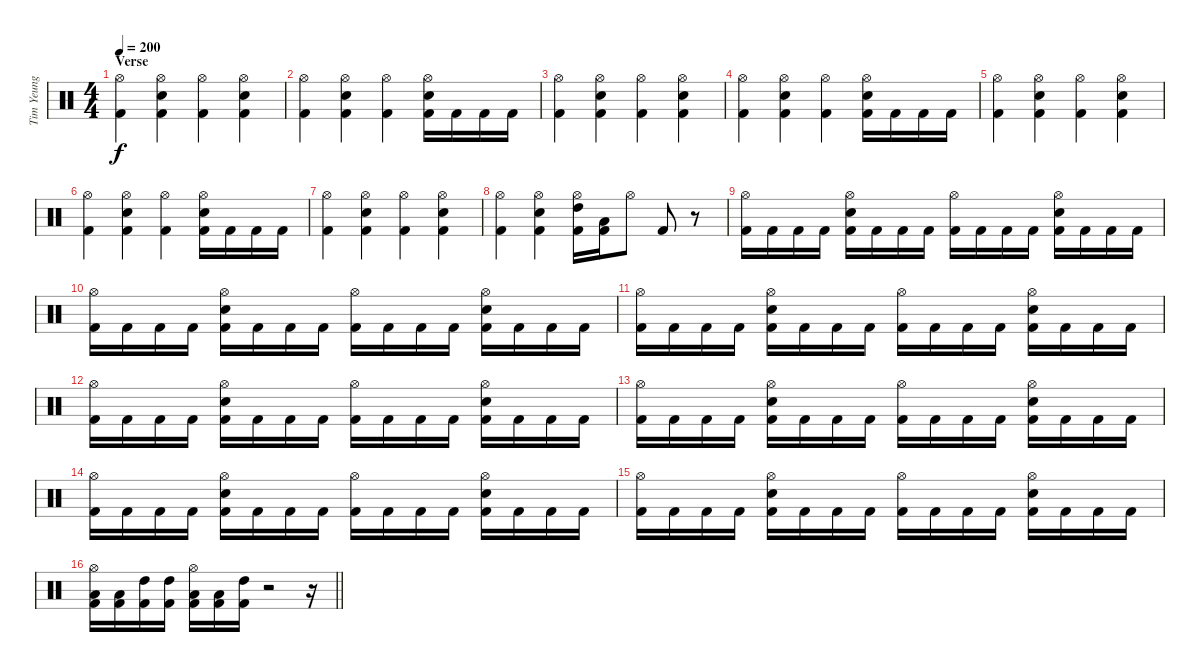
\track ("Tim Yeung" "Tim Yeung") {instrument percussion}
\staff {score}
\articulation defaults
\ts (4 4)
\section ("" "Verse")
\tempo 200
\clef neutral
\ks c
("Hi-Hat (open)" "Kick (hit) 2").4{dy f} ("Hi-Hat (open)" "Snare (hit) 2" "Kick (hit) 2").4 ("Hi-Hat (open)" "Kick (hit) 2").4 ("Hi-Hat (open)" "Snare (hit) 2" "Kick (hit) 2").4 |
("Hi-Hat (open)" "Kick (hit) 2").4 ("Hi-Hat (open)" "Snare (hit) 2" "Kick (hit) 2").4 ("Hi-Hat (open)" "Kick (hit) 2").4 ("Hi-Hat (open)" "Snare (hit) 2" "Kick (hit) 2").16 "Kick (hit) 2".16 "Kick (hit) 2".16 "Kick (hit) 2".16 |
("Hi-Hat (open)" "Kick (hit) 2").4 ("Hi-Hat (open)" "Snare (hit) 2" "Kick (hit) 2").4 ("Hi-Hat (open)" "Kick (hit) 2").4 ("Hi-Hat (open)" "Snare (hit) 2" "Kick (hit) 2").4 |
("Hi-Hat (open)" "Kick (hit) 2").4 ("Hi-Hat (open)" "Snare (hit) 2" "Kick (hit) 2").4 ("Hi-Hat (open)" "Kick (hit) 2").4 ("Hi-Hat (open)" "Snare (hit) 2" "Kick (hit) 2").16 "Kick (hit) 2".16 "Kick (hit) 2".16 "Kick (hit) 2".16 |
("Hi-Hat (open)" "Kick (hit) 2").4 ("Hi-Hat (open)" "Snare (hit) 2" "Kick (hit) 2").4 ("Hi-Hat (open)" "Kick (hit) 2").4 ("Hi-Hat (open)" "Snare (hit) 2" "Kick (hit) 2").4 |
("Hi-Hat (open)" "Kick (hit) 2").4 ("Hi-Hat (open)" "Snare (hit) 2" "Kick (hit) 2").4 ("Hi-Hat (open)" "Kick (hit) 2").4 ("Hi-Hat (open)" "Snare (hit) 2" "Kick (hit) 2").16 "Kick (hit) 2".16 "Kick (hit) 2".16 "Kick (hit) 2".16 |
("Hi-Hat (open)" "Kick (hit) 2").4 ("Hi-Hat (open)" "Snare (hit) 2" "Kick (hit) 2").4 ("Hi-Hat (open)" "Kick (hit) 2").4 ("Hi-Hat (open)" "Snare (hit) 2" "Kick (hit) 2").4 |
("Hi-Hat (open)" "Kick (hit) 2").4 ("Hi-Hat (open)" "Snare (hit) 2" "Kick (hit) 2").4 ("Hi-Hat (open)" "High Tom (hit)" "Kick (hit) 2").16 ("Low Tom (hit)" "Kick (hit) 2").16 "Hi-Hat (open)".8 "Kick (hit) 2".8 r.8 |
("Hi-Hat (open)" "Kick (hit) 2").16 "Kick (hit) 2".16 "Kick (hit) 2".16 "Kick (hit) 2".16 ("Hi-Hat (open)" "Snare (hit) 2" "Kick (hit) 2").16 "Kick (hit) 2".16 "Kick (hit) 2".16 "Kick (hit) 2".16 ("Hi-Hat (open)" "Kick (hit) 2").16 "Kick (hit) 2".16 "Kick (hit) 2".16 "Kick (hit) 2".16 ("Hi-Hat (open)" "Snare (hit) 2" "Kick (hit) 2").16 "Kick (hit) 2".16 "Kick (hit) 2".16 "Kick (hit) 2".16 |
("Hi-Hat (open)" "Kick (hit) 2").16 "Kick (hit) 2".16 "Kick (hit) 2".16 "Kick (hit) 2".16 ("Hi-Hat (open)" "Snare (hit) 2" "Kick (hit) 2").16 "Kick (hit) 2".16 "Kick (hit) 2".16 "Kick (hit) 2".16 ("Hi-Hat (open)" "Kick (hit) 2").16 "Kick (hit) 2".16 "Kick (hit) 2".16 "Kick (hit) 2".16 ("Hi-Hat (open)" "Snare (hit) 2" "Kick (hit) 2").16 "Kick (hit) 2".16 "Kick (hit) 2".16 "Kick (hit) 2".16 |
("Hi-Hat (open)" "Kick (hit) 2").16 "Kick (hit) 2".16 "Kick (hit) 2".16 "Kick (hit) 2".16 ("Hi-Hat (open)" "Snare (hit) 2" "Kick (hit) 2").16 "Kick (hit) 2".16 "Kick (hit) 2".16 "Kick (hit) 2".16 ("Hi-Hat (open)" "Kick (hit) 2").16 "Kick (hit) 2".16 "Kick (hit) 2".16 "Kick (hit) 2".16 ("Hi-Hat (open)" "Snare (hit) 2" "Kick (hit) 2").16 "Kick (hit) 2".16 "Kick (hit) 2".16 "Kick (hit) 2".16 |
("Hi-Hat (open)" "Kick (hit) 2").16 "Kick (hit) 2".16 "Kick (hit) 2".16 "Kick (hit) 2".16 ("Hi-Hat (open)" "Snare (hit) 2" "Kick (hit) 2").16 "Kick (hit) 2".16 "Kick (hit) 2".16 "Kick (hit) 2".16 ("Hi-Hat (open)" "Kick (hit) 2").16 "Kick (hit) 2".16 "Kick (hit) 2".16 "Kick (hit) 2".16 ("Hi-Hat (open)" "Snare (hit) 2" "Kick (hit) 2").16 "Kick (hit) 2".16 "Kick (hit) 2".16 "Kick (hit) 2".16 |
("Hi-Hat (open)" "Kick (hit) 2").16 "Kick (hit) 2".16 "Kick (hit) 2".16 "Kick (hit) 2".16 ("Hi-Hat (open)" "Snare (hit) 2" "Kick (hit) 2").16 "Kick (hit) 2".16 "Kick (hit) 2".16 "Kick (hit) 2".16 ("Hi-Hat (open)" "Kick (hit) 2").16 "Kick (hit) 2".16 "Kick (hit) 2".16 "Kick (hit) 2".16 ("Hi-Hat (open)" "Snare (hit) 2" "Kick (hit) 2").16 "Kick (hit) 2".16 "Kick (hit) 2".16 "Kick (hit) 2".16 |
("Hi-Hat (open)" "Kick (hit) 2").16 "Kick (hit) 2".16 "Kick (hit) 2".16 "Kick (hit) 2".16 ("Hi-Hat (open)" "Snare (hit) 2" "Kick (hit) 2").16 "Kick (hit) 2".16 "Kick (hit) 2".16 "Kick (hit) 2".16 ("Hi-Hat (open)" "Kick (hit) 2").16 "Kick (hit) 2".16 "Kick (hit) 2".16 "Kick (hit) 2".16 ("Hi-Hat (open)" "Snare (hit) 2" "Kick (hit) 2").16 "Kick (hit) 2".16 "Kick (hit) 2".16 "Kick (hit) 2".16 |
("Hi-Hat (open)" "Kick (hit) 2").16 "Kick (hit) 2".16 "Kick (hit) 2".16 "Kick (hit) 2".16 ("Hi-Hat (open)" "Snare (hit) 2" "Kick (hit) 2").16 "Kick (hit) 2".16 "Kick (hit) 2".16 "Kick (hit) 2".16 ("Hi-Hat (open)" "Kick (hit) 2").16 "Kick (hit) 2".16 "Kick (hit) 2".16 "Kick (hit) 2".16 ("Hi-Hat (open)" "Snare (hit) 2" "Kick (hit) 2").16 "Kick (hit) 2".16 "Kick (hit) 2".16 "Kick (hit) 2".16 |
\barLineRight lightlight
("Hi-Hat (open)" "Low Tom (hit)" "Kick (hit) 2").16 ("Low Tom (hit)" "Kick (hit) 2").16 ("High Tom (hit)" "Kick (hit) 2").16 ("High Tom (hit)" "Kick (hit) 2").16 ("Hi-Hat (open)" "Low Tom (hit)" "Kick (hit) 2").16 ("Low Tom (hit)" "Kick (hit) 2").16 ("High Tom (hit)" "Kick (hit) 2").16 r.2 r.16
